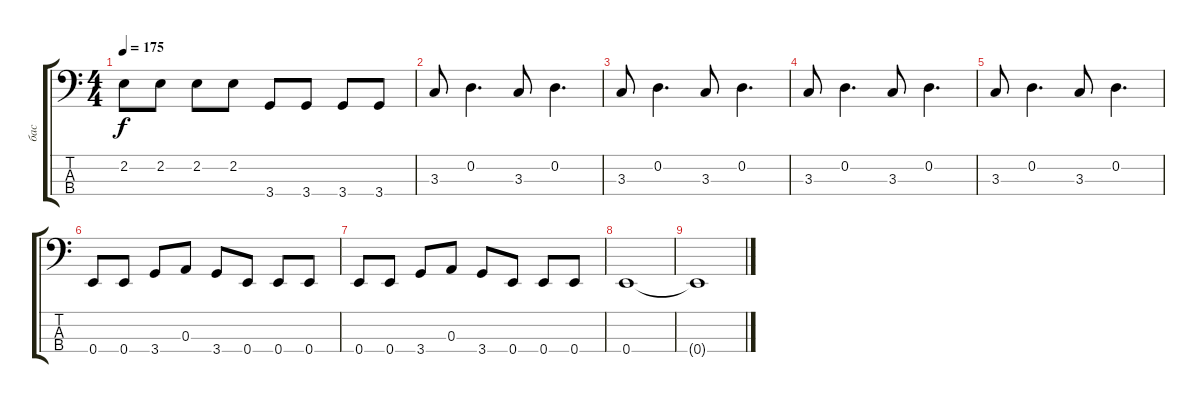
\track ("бас" "бас") {instrument electricbasspick}
\staff {score tabs}
\tuning (G2 D2 A1 E1) {hide}
\ts (4 4)
\tempo 175
\clef f4
\ks c
2.2.8{dy f} 2.2.8 2.2.8 2.2.8 3.4.8 3.4.8 3.4.8 3.4.8 |
3.3.8 0.2.4{d} 3.3.8 0.2.4{d} |
3.3.8 0.2.4{d} 3.3.8 0.2.4{d} |
3.3.8 0.2.4{d} 3.3.8 0.2.4{d} |
3.3.8 0.2.4{d} 3.3.8 0.2.4{d} |
0.4.8 0.4.8 3.4.8 0.3.8 3.4.8 0.4.8 0.4.8 0.4.8 |
0.4.8 0.4.8 3.4.8 0.3.8 3.4.8 0.4.8 0.4.8 0.4.8 |
0.4.1 |
0.4{t}.1
